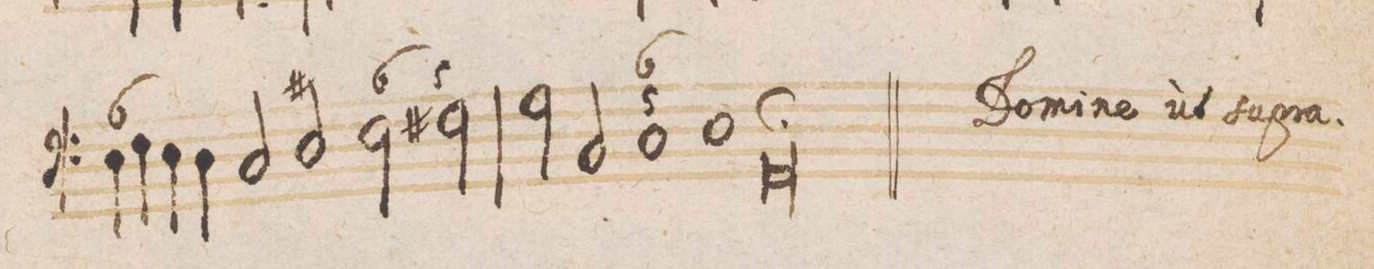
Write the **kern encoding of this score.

**kern	**fba	**text
*I"Baſso Continuo pro Org	*	*
*clefF4	*	*
*k[]	*	*
*met(C|)	*	*
*M2/1	*	*
4E\	6	.
4F\	.	.
4E\	.	.
4D\	.	.
=41-	=41-	=41-
2C/	.	.
2D/	#	.
2E\	6	.
2F#X\	5	.
=42-	=42-	=42-
2G\	.	.
2BB/	.	.
1C	6 5	.
=43-	=43-	=43-
1D	.	.
1GG;	.	.
==	==	==
*-	*-	*-
